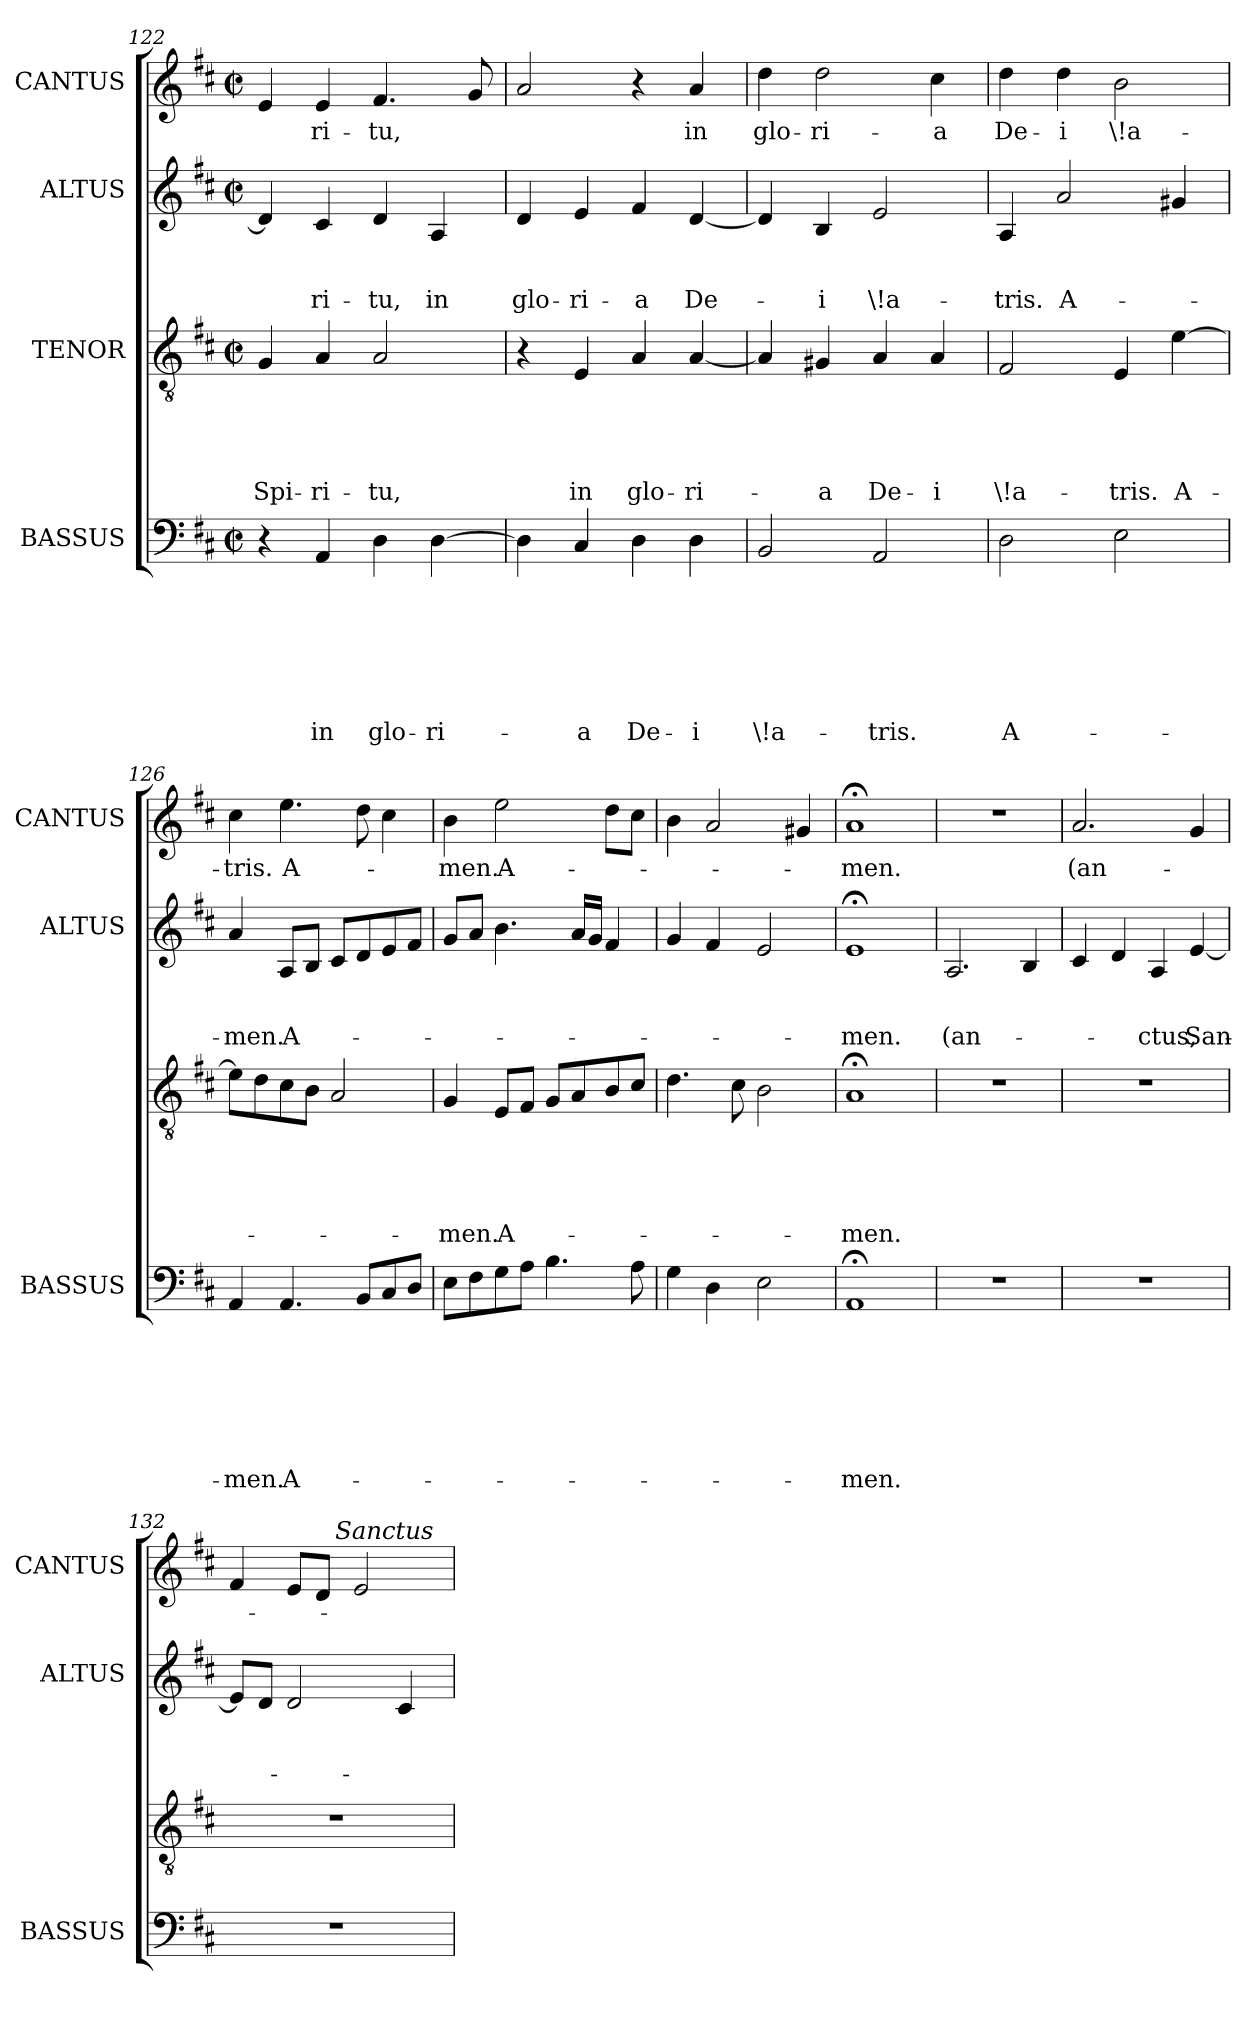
**kern	**text	**text	**text	**text	**text	**text	**text	**kern	**text	**text	**text	**text	**text	**kern	**text	**text	**text	**kern	**text
*part4	*part4	*part4	*part4	*part4	*part4	*part4	*part4	*part3	*part3	*part3	*part3	*part3	*part3	*part2	*part2	*part2	*part2	*part1	*part1
*staff4	*staff4	*staff4	*staff4	*staff4	*staff4	*staff4	*staff4	*staff3	*staff3	*staff3	*staff3	*staff3	*staff3	*staff2	*staff2	*staff2	*staff2	*staff1	*staff1
*I"BASSUS	*	*	*	*	*	*	*	*I"TENOR	*	*	*	*	*	*I"ALTUS	*	*	*	*I"CANTUS	*
*I'BASSUS	*	*	*	*	*	*	*	*	*	*	*	*	*	*I'ALTUS	*	*	*	*I'CANTUS	*
*clefF4	*	*	*	*	*	*	*	*clefGv2	*	*	*	*	*	*clefG2	*	*	*	*clefG2	*
*k[f#c#]	*	*	*	*	*	*	*	*k[f#c#]	*	*	*	*	*	*k[f#c#]	*	*	*	*k[f#c#]	*
*D:	*	*	*	*	*	*	*	*D:	*	*	*	*	*	*D:	*	*	*	*D:	*
*M2/2	*	*	*	*	*	*	*	*M2/2	*	*	*	*	*	*M2/2	*	*	*	*M2/2	*
*met(c|)	*	*	*	*	*	*	*	*met(c|)	*	*	*	*	*	*met(c|)	*	*	*	*met(c|)	*
=122	=122	=122	=122	=122	=122	=122	=122	=122	=122	=122	=122	=122	=122	=122	=122	=122	=122	=122	=122
!	!	!	!	!	!	!	!	!	!	!	!	!	!LO:LY:b	!	!	!	!	!	!
4r	.	.	.	.	.	.	.	4G/	.	.	.	.	Spi-	4d/]	.	.	.	4e/	.
!	!	!	!	!	!	!	!LO:LY:b	!	!	!	!	!	!LO:LY:b	!	!	!	!LO:LY:b	!	!LO:LY:b
4AA/	.	.	.	.	.	.	in	4A/	.	.	.	.	-ri-	4c#/	.	.	-ri-	4e/	-ri-
!	!	!	!	!	!	!	!LO:LY:b	!	!	!	!	!	!LO:LY:b	!	!	!	!LO:LY:b	!	!LO:LY:b
4D\	.	.	.	.	.	.	glo-	2A/	.	.	.	.	-tu,	4d/	.	.	-tu,	4.f#/	-tu,
!	!	!	!	!	!	!	!LO:LY:b	!	!	!	!	!	!	!	!	!	!LO:LY:b	!	!
[>4D\	.	.	.	.	.	.	-ri-	.	.	.	.	.	.	4A/	.	.	in	.	.
.	.	.	.	.	.	.	.	.	.	.	.	.	.	.	.	.	.	8g/	.
=123	=123	=123	=123	=123	=123	=123	=123	=123	=123	=123	=123	=123	=123	=123	=123	=123	=123	=123	=123
!	!	!	!	!	!	!	!	!	!	!	!	!	!	!	!	!	!LO:LY:b	!	!
4D\]	.	.	.	.	.	.	.	4r	.	.	.	.	.	4d/	.	.	glo-	2a/	.
!	!	!	!	!	!	!	!LO:LY:b	!	!	!	!	!	!LO:LY:b	!	!	!	!LO:LY:b	!	!
4C#/	.	.	.	.	.	.	-a	4E/	.	.	.	.	in	4e/	.	.	-ri-	.	.
!	!	!	!	!	!	!	!LO:LY:b	!	!	!	!	!	!LO:LY:b	!	!	!	!LO:LY:b	!	!
4D\	.	.	.	.	.	.	De-	4A/	.	.	.	.	glo-	4f#/	.	.	-a	4r	.
!	!	!	!	!	!	!	!LO:LY:b	!	!	!	!	!	!LO:LY:b	!	!	!	!LO:LY:b	!	!LO:LY:b
4D\	.	.	.	.	.	.	-i	[<4A/	.	.	.	.	-ri-	[<4d/	.	.	De-	4a/	in
=124	=124	=124	=124	=124	=124	=124	=124	=124	=124	=124	=124	=124	=124	=124	=124	=124	=124	=124	=124
!	!	!	!	!	!	!	!LO:LY:b	!	!	!	!	!	!	!	!	!	!	!	!LO:LY:b
2BB/	.	.	.	.	.	.	\!a-	4A/]	.	.	.	.	.	4d/]	.	.	.	4dd\	glo-
!	!	!	!	!	!	!	!	!	!	!	!	!	!LO:LY:b	!	!	!	!LO:LY:b	!	!LO:LY:b
.	.	.	.	.	.	.	.	4G#X/	.	.	.	.	-a	4B/	.	.	-i	2dd\	-ri-
!	!	!	!	!	!	!	!LO:LY:b	!	!	!	!	!	!LO:LY:b	!	!	!	!LO:LY:b	!	!
2AA/	.	.	.	.	.	.	-tris.	4A/	.	.	.	.	De-	2e/	.	.	\!a-	.	.
!	!	!	!	!	!	!	!	!	!	!	!	!	!LO:LY:b	!	!	!	!	!	!LO:LY:b
.	.	.	.	.	.	.	.	4A/	.	.	.	.	-i	.	.	.	.	4cc#\	-a
!!LO:PB:g=z
=125	=125	=125	=125	=125	=125	=125	=125	=125	=125	=125	=125	=125	=125	=125	=125	=125	=125	=125	=125
!	!	!	!	!	!	!	!LO:LY:b	!	!	!	!	!	!LO:LY:b	!	!	!	!LO:LY:b	!	!LO:LY:b
2D\	.	.	.	.	.	.	A-	2F#/	.	.	.	.	\!a-	4A/	.	.	-tris.	4dd\	De-
!	!	!	!	!	!	!	!	!	!	!	!	!	!	!	!	!	!LO:LY:b	!	!LO:LY:b
.	.	.	.	.	.	.	.	.	.	.	.	.	.	2a/	.	.	A-	4dd\	-i
!	!	!	!	!	!	!	!	!	!	!	!	!	!LO:LY:b	!	!	!	!	!	!LO:LY:b
2E\	.	.	.	.	.	.	.	4E/	.	.	.	.	-tris.	.	.	.	.	2b\	\!a-
!	!	!	!	!	!	!	!	!	!	!	!	!	!LO:LY:b	!	!	!	!	!	!
.	.	.	.	.	.	.	.	[>4e\	.	.	.	.	A-	4g#X/	.	.	.	.	.
=126	=126	=126	=126	=126	=126	=126	=126	=126	=126	=126	=126	=126	=126	=126	=126	=126	=126	=126	=126
!	!	!	!	!	!	!	!LO:LY:b	!	!	!	!	!	!	!	!	!	!LO:LY:b	!	!LO:LY:b
4AA/	.	.	.	.	.	.	-men.	8e\L]	.	.	.	.	.	4a/	.	.	-men.	4cc#\	-tris.
.	.	.	.	.	.	.	.	8d\	.	.	.	.	.	.	.	.	.	.	.
!	!	!	!	!	!	!	!LO:LY:b	!	!	!	!	!	!	!	!	!	!LO:LY:b	!	!LO:LY:b
4.AA/	.	.	.	.	.	.	A-	8c#\	.	.	.	.	.	8A/L	.	.	A-	4.ee\	A-
.	.	.	.	.	.	.	.	8B\J	.	.	.	.	.	8B/J	.	.	.	.	.
.	.	.	.	.	.	.	.	2A/	.	.	.	.	.	8c#/L	.	.	.	.	.
8BB/L	.	.	.	.	.	.	.	.	.	.	.	.	.	8d/	.	.	.	8dd\	.
8C#/	.	.	.	.	.	.	.	.	.	.	.	.	.	8e/	.	.	.	4cc#\	.
8D/J	.	.	.	.	.	.	.	.	.	.	.	.	.	8f#/J	.	.	.	.	.
=127	=127	=127	=127	=127	=127	=127	=127	=127	=127	=127	=127	=127	=127	=127	=127	=127	=127	=127	=127
!	!	!	!	!	!	!	!	!	!	!	!	!	!LO:LY:b	!	!	!	!	!	!LO:LY:b
8E\L	.	.	.	.	.	.	.	4G/	.	.	.	.	-men.	8g/L	.	.	.	4b\	-men.
8F#\	.	.	.	.	.	.	.	.	.	.	.	.	.	8a/J	.	.	.	.	.
!	!	!	!	!	!	!	!	!	!	!	!	!	!LO:LY:b	!	!	!	!	!	!LO:LY:b
8G\	.	.	.	.	.	.	.	8E/L	.	.	.	.	A-	4.b\	.	.	.	2ee\	A-
8A\J	.	.	.	.	.	.	.	8F#/J	.	.	.	.	.	.	.	.	.	.	.
4.B\	.	.	.	.	.	.	.	8G/L	.	.	.	.	.	.	.	.	.	.	.
.	.	.	.	.	.	.	.	8A/	.	.	.	.	.	16a/LL	.	.	.	.	.
.	.	.	.	.	.	.	.	.	.	.	.	.	.	16g/JJ	.	.	.	.	.
.	.	.	.	.	.	.	.	8B/	.	.	.	.	.	4f#/	.	.	.	8dd\L	.
8A\	.	.	.	.	.	.	.	8c#/J	.	.	.	.	.	.	.	.	.	8cc#\J	.
=128	=128	=128	=128	=128	=128	=128	=128	=128	=128	=128	=128	=128	=128	=128	=128	=128	=128	=128	=128
4G\	.	.	.	.	.	.	.	4.d\	.	.	.	.	.	4g/	.	.	.	4b\	.
4D\	.	.	.	.	.	.	.	.	.	.	.	.	.	4f#/	.	.	.	2a/	.
.	.	.	.	.	.	.	.	8c#\	.	.	.	.	.	.	.	.	.	.	.
2E\	.	.	.	.	.	.	.	2B\	.	.	.	.	.	2e/	.	.	.	.	.
.	.	.	.	.	.	.	.	.	.	.	.	.	.	.	.	.	.	4g#X/	.
=129	=129	=129	=129	=129	=129	=129	=129	=129	=129	=129	=129	=129	=129	=129	=129	=129	=129	=129	=129
!	!	!	!	!	!	!	!LO:LY:b	!	!	!	!	!	!LO:LY:b	!	!	!	!LO:LY:b	!	!LO:LY:b
1AA;	.	.	.	.	.	.	-men.	1A;	.	.	.	.	-men.	1e;	.	.	-men.	1a;	-men.
!!LO:LB:g=z
=130!	=130!	=130!	=130!	=130!	=130!	=130!	=130!	=130!	=130!	=130!	=130!	=130!	=130!	=130!	=130!	=130!	=130!	=130!	=130!
!	!	!	!	!	!	!	!	!	!	!	!	!	!	!	!	!	!LO:LY:b	!	!
1r	.	.	.	.	.	.	.	1r	.	.	.	.	.	2.A/	.	.	(an-	1r	.
.	.	.	.	.	.	.	.	.	.	.	.	.	.	4B/	.	.	.	.	.
=131	=131	=131	=131	=131	=131	=131	=131	=131	=131	=131	=131	=131	=131	=131	=131	=131	=131	=131	=131
!	!	!	!	!	!	!	!	!	!	!	!	!	!	!	!	!	!	!	!LO:LY:b
1r	.	.	.	.	.	.	.	1r	.	.	.	.	.	4c#/	.	.	.	2.a/	(an-
.	.	.	.	.	.	.	.	.	.	.	.	.	.	4d/	.	.	.	.	.
!	!	!	!	!	!	!	!	!	!	!	!	!	!	!	!	!	!LO:LY:b	!	!
.	.	.	.	.	.	.	.	.	.	.	.	.	.	4A/	.	.	-ctus,	.	.
!	!	!	!	!	!	!	!	!	!	!	!	!	!	!	!	!	!LO:LY:b	!	!
.	.	.	.	.	.	.	.	.	.	.	.	.	.	[<4e/	.	.	San-	4g/	.
=132	=132	=132	=132	=132	=132	=132	=132	=132	=132	=132	=132	=132	=132	=132	=132	=132	=132	=132	=132
*	*	*	*	*	*	*	*	*	*	*	*	*	*	*	*	*	*	*^	*
1r	.	.	.	.	.	.	.	1r	.	.	.	.	.	8e/L]	.	.	.	4f#/	4..ryy	.
.	.	.	.	.	.	.	.	.	.	.	.	.	.	8d/J	.	.	.	.	.	.
.	.	.	.	.	.	.	.	.	.	.	.	.	.	2d/	.	.	.	8e/L	.	.
.	.	.	.	.	.	.	.	.	.	.	.	.	.	.	.	.	.	8d/J	.	.
!	!	!	!	!	!	!	!	!	!	!	!	!	!	!	!	!	!	!	!LO:TX:a:i:t=Sanctus	!
.	.	.	.	.	.	.	.	.	.	.	.	.	.	.	.	.	.	.	2ryy	.
.	.	.	.	.	.	.	.	.	.	.	.	.	.	.	.	.	.	2e/	.	.
.	.	.	.	.	.	.	.	.	.	.	.	.	.	4c#/	.	.	.	.	.	.
.	.	.	.	.	.	.	.	.	.	.	.	.	.	.	.	.	.	.	16ryy	.
*	*	*	*	*	*	*	*	*	*	*	*	*	*	*	*	*	*	*v	*v	*
=	=	=	=	=	=	=	=	=	=	=	=	=	=	=	=	=	=	=	=
*-	*-	*-	*-	*-	*-	*-	*-	*-	*-	*-	*-	*-	*-	*-	*-	*-	*-	*-	*-
